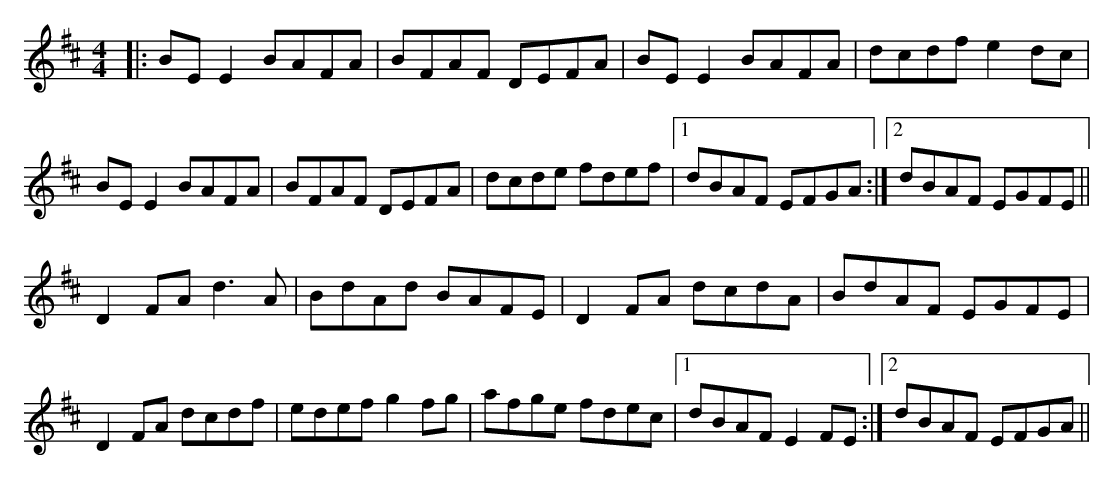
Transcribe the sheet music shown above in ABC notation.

X:1
M:4/4
K:Edor
|:BE E2 BAFA|BFAF DEFA|BE E2 BAFA|dcdf e2 dc|
BE E2 BAFA|BFAF DEFA|dcde fdef|1 dBAF EFGA:|2 dBAF EGFE||
D2 FA d3 A|BdAd BAFE|D2 FA dcdA|BdAF EGFE|
D2 FA dcdf|edef g2 fg|afge fdec|1 dBAF E2 FE:|2 dBAF EFGA||
